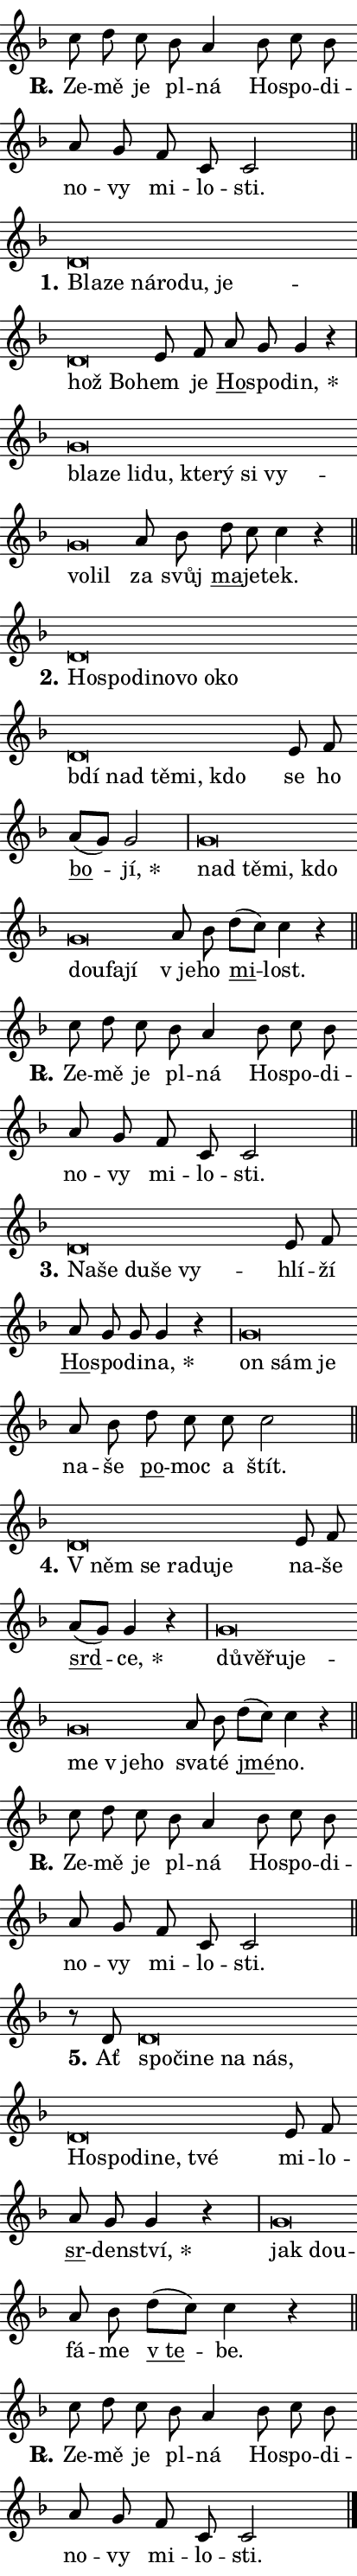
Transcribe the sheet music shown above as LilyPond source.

\version "2.22.1"
\header { tagline = "" }
\paper {
  indent = 0\cm
  top-margin = 0\cm
  right-margin = 0\cm
  bottom-margin = 0\cm
  left-margin = 0\cm
  paper-width = 7\cm
  page-breaking = #ly:one-page-breaking
  system-system-spacing.basic-distance = #11
  score-system-spacing.basic-distance = #11
  ragged-last = ##f
}


%% Author: Thomas Morley
%% https://lists.gnu.org/archive/html/lilypond-user/2020-05/msg00002.html
#(define (line-position grob)
"Returns position of @var[grob} in current system:
   @code{'start}, if at first time-step
   @code{'end}, if at last time-step
   @code{'middle} otherwise
"
  (let* ((col (ly:item-get-column grob))
         (ln (ly:grob-object col 'left-neighbor))
         (rn (ly:grob-object col 'right-neighbor))
         (col-to-check-left (if (ly:grob? ln) ln col))
         (col-to-check-right (if (ly:grob? rn) rn col))
         (break-dir-left
           (and
             (ly:grob-property col-to-check-left 'non-musical #f)
             (ly:item-break-dir col-to-check-left)))
         (break-dir-right
           (and
             (ly:grob-property col-to-check-right 'non-musical #f)
             (ly:item-break-dir col-to-check-right))))
        (cond ((eqv? 1 break-dir-left) 'start)
              ((eqv? -1 break-dir-right) 'end)
              (else 'middle))))

#(define (tranparent-at-line-position vctor)
  (lambda (grob)
  "Relying on @code{line-position} select the relevant enry from @var{vctor}.
Used to determine transparency,"
    (case (line-position grob)
      ((end) (not (vector-ref vctor 0)))
      ((middle) (not (vector-ref vctor 1)))
      ((start) (not (vector-ref vctor 2))))))

noteHeadBreakVisibility =
#(define-music-function (break-visibility)(vector?)
"Makes @code{NoteHead}s transparent relying on @var{break-visibility}"
#{
  \override NoteHead.transparent =
    #(tranparent-at-line-position break-visibility)
#})

#(define delete-ledgers-for-transparent-note-heads
  (lambda (grob)
    "Reads whether a @code{NoteHead} is transparent.
If so this @code{NoteHead} is removed from @code{'note-heads} from
@var{grob}, which is supposed to be @code{LedgerLineSpanner}.
As a result ledgers are not printed for this @code{NoteHead}"
    (let* ((nhds-array (ly:grob-object grob 'note-heads))
           (nhds-list
             (if (ly:grob-array? nhds-array)
                 (ly:grob-array->list nhds-array)
                 '()))
           ;; Relies on the transparent-property being done before
           ;; Staff.LedgerLineSpanner.after-line-breaking is executed.
           ;; This is fragile ...
           (to-keep
             (remove
               (lambda (nhd)
                 (ly:grob-property nhd 'transparent #f))
               nhds-list)))
      ;; TODO find a better method to iterate over grob-arrays, similiar
      ;; to filter/remove etc for lists
      ;; For now rebuilt from scratch
      (set! (ly:grob-object grob 'note-heads)  '())
      (for-each
        (lambda (nhd)
          (ly:pointer-group-interface::add-grob grob 'note-heads nhd))
        to-keep))))

hideNotes = {
  \noteHeadBreakVisibility #begin-of-line-visible
}
unHideNotes = {
  \noteHeadBreakVisibility #all-visible
}

% work-around for resetting accidentals
% https://lilypond.org/doc/v2.23/Documentation/notation/displaying-rhythms#unmetered-music
cadenzaMeasure = {
  \cadenzaOff
  \partial 1024 s1024
  \cadenzaOn
}

#(define-markup-command (accent layout props text) (markup?)
  "Underline accented syllable"
  (interpret-markup layout props
    #{\markup \override #'(offset . 4.3) \underline { #text }#}))

responsum = \markup \concat {
  "R" \hspace #-1.05 \path #0.1 #'((moveto 0 0.07) (lineto 0.9 0.8)) \hspace #0.05 "."
}

\layout {
    \context {
        \Staff
        \remove "Time_signature_engraver"
        \override LedgerLineSpanner.after-line-breaking = #delete-ledgers-for-transparent-note-heads
    }
    \context {
        \Voice {
            \override NoteHead.output-attributes = #'((class . "notehead"))
            \override Hairpin.height = #0.55
        }
    }
    \context {
        \Lyrics {
            \override StanzaNumber.output-attributes = #'((class . "stanzanumber"))
            \override LyricSpace.minimum-distance = #0.9
            \override LyricText.font-name = #"TeX Gyre Schola"
            \override LyricText.font-size = 1
            \override StanzaNumber.font-name = #"TeX Gyre Schola Bold"
            \override StanzaNumber.font-size = 1
        }
    }
}

% magnetic-lyrics.ily
%
%   written by
%     Jean Abou Samra <jean@abou-samra.fr>
%     Werner Lemberg <wl@gnu.org>
%
%   adapted by
%     Jiri Hon <jiri.hon@gmail.com>
%
% Version 2022-Apr-15

% https://www.mail-archive.com/lilypond-user@gnu.org/msg149350.html

#(define (Left_hyphen_pointer_engraver context)
   "Collect syllable-hyphen-syllable occurrences in lyrics and store
them in properties.  This engraver only looks to the left.  For
example, if the lyrics input is @code{foo -- bar}, it does the
following.

@itemize @bullet
@item
Set the @code{text} property of the @code{LyricHyphen} grob between
@q{foo} and @q{bar} to @code{foo}.

@item
Set the @code{left-hyphen} property of the @code{LyricText} grob with
text @q{foo} to the @code{LyricHyphen} grob between @q{foo} and
@q{bar}.
@end itemize

Use this auxiliary engraver in combination with the
@code{lyric-@/text::@/apply-@/magnetic-@/offset!} hook."
   (let ((hyphen #f)
         (text #f))
     (make-engraver
      (acknowledgers
       ((lyric-syllable-interface engraver grob source-engraver)
        (set! text grob)))
      (end-acknowledgers
       ((lyric-hyphen-interface engraver grob source-engraver)
        ;(when (not (grob::has-interface grob 'lyric-space-interface))
          (set! hyphen grob)));)
      ((stop-translation-timestep engraver)
       (when (and text hyphen)
         (ly:grob-set-object! text 'left-hyphen hyphen))
       (set! text #f)
       (set! hyphen #f)))))

#(define (lyric-text::apply-magnetic-offset! grob)
   "If the space between two syllables is less than the value in
property @code{LyricText@/.details@/.squash-threshold}, move the right
syllable to the left so that it gets concatenated with the left
syllable.

Use this function as a hook for
@code{LyricText@/.after-@/line-@/breaking} if the
@code{Left_@/hyphen_@/pointer_@/engraver} is active."
   (let ((hyphen (ly:grob-object grob 'left-hyphen #f)))
     (when hyphen
       (let ((left-text (ly:spanner-bound hyphen LEFT)))
         (when (grob::has-interface left-text 'lyric-syllable-interface)
           (let* ((common (ly:grob-common-refpoint grob left-text X))
                  (this-x-ext (ly:grob-extent grob common X))
                  (left-x-ext
                   (begin
                     ;; Trigger magnetism for left-text.
                     (ly:grob-property left-text 'after-line-breaking)
                     (ly:grob-extent left-text common X)))
                  ;; `delta` is the gap width between two syllables.
                  (delta (- (interval-start this-x-ext)
                            (interval-end left-x-ext)))
                  (details (ly:grob-property grob 'details))
                  (threshold (assoc-get 'squash-threshold details 0.2)))
             (when (< delta threshold)
               (let* (;; We have to manipulate the input text so that
                      ;; ligatures crossing syllable boundaries are not
                      ;; disabled.  For languages based on the Latin
                      ;; script this is essentially a beautification.
                      ;; However, for non-Western scripts it can be a
                      ;; necessity.
                      (lt (ly:grob-property left-text 'text))
                      (rt (ly:grob-property grob 'text))
                      (is-space (grob::has-interface hyphen 'lyric-space-interface))
                      (space (if is-space " " ""))
                      (space-markup (grob-interpret-markup grob " "))
                      (space-size (interval-length (ly:stencil-extent space-markup X)))
                      (extra-delta (if is-space space-size 0))
                      ;; Append new syllable.
                      (ltrt-space (if (and (string? lt) (string? rt))
                                (string-append lt space rt)
                                (make-concat-markup (list lt space rt))))
                      ;; Right-align `ltrt` to the right side.
                      (ltrt-space-markup (grob-interpret-markup
                               grob
                               (make-translate-markup
                                (cons (interval-length this-x-ext) 0)
                                (make-right-align-markup ltrt-space)))))
                 (begin
                   ;; Don't print `left-text`.
                   (ly:grob-set-property! left-text 'stencil #f)
                   ;; Set text and stencil (which holds all collected
                   ;; syllables so far) and shift it to the left.
                   (ly:grob-set-property! grob 'text ltrt-space)
                   (ly:grob-set-property! grob 'stencil ltrt-space-markup)
                   (ly:grob-translate-axis! grob (- (- delta extra-delta)) X))))))))))


#(define (lyric-hyphen::displace-bounds-first grob)
   ;; Make very sure this callback isn't triggered too early.
   (let ((left (ly:spanner-bound grob LEFT))
         (right (ly:spanner-bound grob RIGHT)))
     (ly:grob-property left 'after-line-breaking)
     (ly:grob-property right 'after-line-breaking)
     (ly:lyric-hyphen::print grob)))

squashThreshold = #0.4

\layout {
  \context {
    \Lyrics
    \consists #Left_hyphen_pointer_engraver
    \override LyricText.after-line-breaking =
      #lyric-text::apply-magnetic-offset!
    \override LyricHyphen.stencil = #lyric-hyphen::displace-bounds-first
    \override LyricText.details.squash-threshold = \squashThreshold
    \override LyricHyphen.minimum-distance = 0
    \override LyricHyphen.minimum-length = \squashThreshold
  }
}

squash = \override LyricText.details.squash-threshold = 9999
unSquash = \override LyricText.details.squash-threshold = \squashThreshold

left = \override LyricText.self-alignment-X = #LEFT
unLeft = \revert LyricText.self-alignment-X

starOffset = #(lambda (grob) 
                (let ((x_offset (ly:self-alignment-interface::aligned-on-x-parent grob)))
                  (if (= x_offset 0) 0 (+ x_offset 1.2))))

star = #(define-music-function (syllable)(string?)
"Append star separator at the end of a syllable"
#{
  \once \override LyricText.X-offset = #starOffset
  \lyricmode { \markup {
    #syllable
    \override #'((font-name . "TeX Gyre Schola Bold")) \hspace #0.2 \lower #0.65 \larger "*"
  } }
#})

starAccent = #(define-music-function (syllable)(string?)
"Append star separator at the end of a syllable and make accent"
#{
  \once \override LyricText.X-offset = #starOffset
  \lyricmode { \markup {
    \accent #syllable
    \override #'((font-name . "TeX Gyre Schola Bold")) \hspace #0.2 \lower #0.65 \larger "*"
  } }
#})

breath = #(define-music-function (syllable)(string?)
"Append breathing indicator at the end of a syllable"
#{
  \lyricmode { \markup { #syllable "+" } }
#})

optionalBreath = #(define-music-function (syllable)(string?)
"Append optional breathing indicator at the end of a syllable"
#{
  \lyricmode { \markup { #syllable "(+)" } }
#})


\score {
    <<
        \new Voice = "melody" { \cadenzaOn \key f \major \relative { c''8 d c bes a4 \bar "" bes8 c bes \bar "" a g \bar "" f c c2 \cadenzaMeasure \bar "||" \break }
\relative { d'\breve*1/16 \hideNotes \breve*1/16 \bar "" \breve*1/16 \bar "" \breve*1/16 \bar "" \breve*1/16 \bar "" \breve*1/16 \bar "" \breve*1/16 \breve*1/16 \bar "" \unHideNotes e8 f \bar "" a g g4 r \cadenzaMeasure \bar "|" g\breve*1/16 \hideNotes \breve*1/16 \bar "" \breve*1/16 \bar "" \breve*1/16 \bar "" \breve*1/16 \bar "" \breve*1/16 \bar "" \breve*1/16 \bar "" \breve*1/16 \bar "" \breve*1/16 \breve*1/16 \bar "" \unHideNotes a8 bes \bar "" d c c4 r \cadenzaMeasure \bar "||" \break }
\relative { d'\breve*1/16 \hideNotes \breve*1/16 \bar "" \breve*1/16 \bar "" \breve*1/16 \bar "" \breve*1/16 \bar "" \breve*1/16 \bar "" \breve*1/16 \bar "" \breve*1/16 \bar "" \breve*1/16 \bar "" \breve*1/16 \bar "" \breve*1/16 \breve*1/16 \bar "" \unHideNotes e8 f \bar "" a[( g)] g2 \cadenzaMeasure \bar "|" g\breve*1/16 \hideNotes \breve*1/16 \bar "" \breve*1/16 \bar "" \breve*1/16 \bar "" \breve*1/16 \bar "" \breve*1/16 \breve*1/16 \bar "" \unHideNotes a8 bes \bar "" d[( c)] c4 r \cadenzaMeasure \bar "||" \break }
\relative { c''8 d c bes a4 \bar "" bes8 c bes \bar "" a g \bar "" f c c2 \cadenzaMeasure \bar "||" \break }
\relative { d'\breve*1/16 \hideNotes \breve*1/16 \bar "" \breve*1/16 \bar "" \breve*1/16 \breve*1/16 \bar "" \unHideNotes e8 f \bar "" a g g g4 r \cadenzaMeasure \bar "|" g\breve*1/16 \hideNotes \breve*1/16 \breve*1/16 \bar "" \unHideNotes a8 bes \bar "" d c c c2 \cadenzaMeasure \bar "||" \break }
\relative { d'\breve*1/16 \hideNotes \breve*1/16 \bar "" \breve*1/16 \bar "" \breve*1/16 \breve*1/16 \bar "" \unHideNotes e8 f \bar "" a[( g)] g4 r \cadenzaMeasure \bar "|" g\breve*1/16 \hideNotes \breve*1/16 \bar "" \breve*1/16 \bar "" \breve*1/16 \bar "" \breve*1/16 \bar "" \breve*1/16 \breve*1/16 \bar "" \unHideNotes a8 bes \bar "" d[( c)] c4 r \cadenzaMeasure \bar "||" \break }
\relative { c''8 d c bes a4 \bar "" bes8 c bes \bar "" a g \bar "" f c c2 \cadenzaMeasure \bar "||" \break }
\relative { r8 d'8 d\breve*1/16 \hideNotes \breve*1/16 \bar "" \breve*1/16 \bar "" \breve*1/16 \bar "" \breve*1/16 \bar "" \breve*1/16 \bar "" \breve*1/16 \bar "" \breve*1/16 \bar "" \breve*1/16 \breve*1/16 \bar "" \unHideNotes e8 f \bar "" a g g4 r \cadenzaMeasure \bar "|" g\breve*1/16 \hideNotes \breve*1/16 \bar "" \unHideNotes a8 bes \bar "" d[( c)] c4 r \cadenzaMeasure \bar "||" \break }
\relative { c''8 d c bes a4 \bar "" bes8 c bes \bar "" a g \bar "" f c c2 \cadenzaMeasure \bar "||" \break } \bar "|." }
        \new Lyrics \lyricsto "melody" { \lyricmode { \set stanza = \responsum
Ze -- mě je pl -- ná Ho -- spo -- di -- no -- vy mi -- lo -- sti.
\set stanza = "1."
\left Bla -- \squash ze ná -- ro -- du, je -- hož Bo -- \unLeft \unSquash hem je \markup \accent Ho -- spo -- \star din, \left bla -- \squash ze li -- du, kte -- rý si vy -- vo -- lil \unLeft \unSquash za svůj \markup \accent ma -- je -- tek.
\set stanza = "2."
\left Ho -- \squash spo -- di -- no -- vo o -- ko bdí nad tě -- mi, kdo \unLeft \unSquash se ho \markup \accent bo -- \star jí, \left nad \squash tě -- mi, kdo dou -- fa -- jí \unLeft \unSquash "v je" -- ho \markup \accent mi -- lost.
\set stanza = \responsum
Ze -- mě je pl -- ná Ho -- spo -- di -- no -- vy mi -- lo -- sti.
\set stanza = "3."
\left Na -- \squash še du -- še vy -- \unLeft \unSquash hlí -- ží \markup \accent Ho -- spo -- di -- \star na, \left on \squash sám je \unLeft \unSquash na -- še \markup \accent po -- moc a štít.
\set stanza = "4."
\left "V něm" \squash se ra -- du -- je \unLeft \unSquash na -- še \markup \accent srd -- \star ce, \left dů -- \squash vě -- řu -- je -- me "v je" -- ho \unLeft \unSquash sva -- té \markup \accent jmé -- no.
\set stanza = \responsum
Ze -- mě je pl -- ná Ho -- spo -- di -- no -- vy mi -- lo -- sti.
\set stanza = "5."
Ať \left spo -- \squash či -- ne na nás, Ho -- spo -- di -- ne, tvé \unLeft \unSquash mi -- lo -- \markup \accent sr -- den -- \star ství, \left jak \squash dou -- \unLeft \unSquash fá -- me \markup \accent "v te" -- be.
\set stanza = \responsum
Ze -- mě je pl -- ná Ho -- spo -- di -- no -- vy mi -- lo -- sti. } }
    >>
    \layout {}
}
